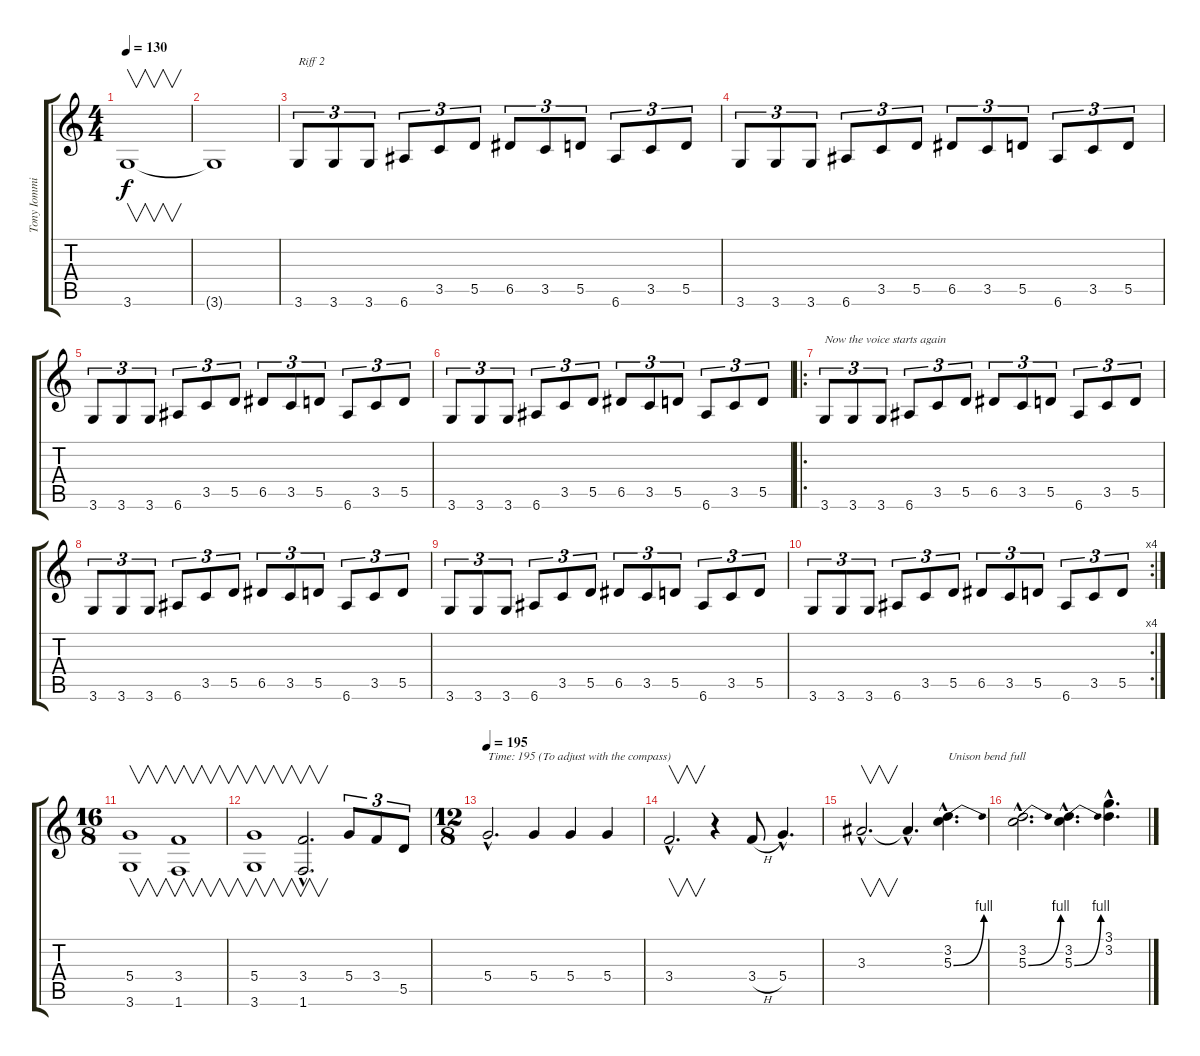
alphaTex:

\track ("Tony Iommi" "Tony Iommi") {instrument distortionguitar}
\staff {score tabs}
\tuning (E4 B3 G3 D3 A2 E2) {hide}
\ts (4 4)
\tempo 130
\clef g2
\ks c
3.6.1{v dy f} |
3.6{t}.1 |
3.6.8{tu (3 2) txt "Riff 2"} 3.6.8{tu (3 2)} 3.6.8{tu (3 2)} 6.6.8{tu (3 2)} 3.5.8{tu (3 2)} 5.5.8{tu (3 2)} 6.5.8{tu (3 2)} 3.5.8{tu (3 2)} 5.5.8{tu (3 2)} 6.6.8{tu (3 2)} 3.5.8{tu (3 2)} 5.5.8{tu (3 2)} |
3.6.8{tu (3 2)} 3.6.8{tu (3 2)} 3.6.8{tu (3 2)} 6.6.8{tu (3 2)} 3.5.8{tu (3 2)} 5.5.8{tu (3 2)} 6.5.8{tu (3 2)} 3.5.8{tu (3 2)} 5.5.8{tu (3 2)} 6.6.8{tu (3 2)} 3.5.8{tu (3 2)} 5.5.8{tu (3 2)} |
3.6.8{tu (3 2)} 3.6.8{tu (3 2)} 3.6.8{tu (3 2)} 6.6.8{tu (3 2)} 3.5.8{tu (3 2)} 5.5.8{tu (3 2)} 6.5.8{tu (3 2)} 3.5.8{tu (3 2)} 5.5.8{tu (3 2)} 6.6.8{tu (3 2)} 3.5.8{tu (3 2)} 5.5.8{tu (3 2)} |
3.6.8{tu (3 2)} 3.6.8{tu (3 2)} 3.6.8{tu (3 2)} 6.6.8{tu (3 2)} 3.5.8{tu (3 2)} 5.5.8{tu (3 2)} 6.5.8{tu (3 2)} 3.5.8{tu (3 2)} 5.5.8{tu (3 2)} 6.6.8{tu (3 2)} 3.5.8{tu (3 2)} 5.5.8{tu (3 2)} |
\ro
3.6.8{tu (3 2) txt "Now the voice starts again"} 3.6.8{tu (3 2)} 3.6.8{tu (3 2)} 6.6.8{tu (3 2)} 3.5.8{tu (3 2)} 5.5.8{tu (3 2)} 6.5.8{tu (3 2)} 3.5.8{tu (3 2)} 5.5.8{tu (3 2)} 6.6.8{tu (3 2)} 3.5.8{tu (3 2)} 5.5.8{tu (3 2)} |
3.6.8{tu (3 2)} 3.6.8{tu (3 2)} 3.6.8{tu (3 2)} 6.6.8{tu (3 2)} 3.5.8{tu (3 2)} 5.5.8{tu (3 2)} 6.5.8{tu (3 2)} 3.5.8{tu (3 2)} 5.5.8{tu (3 2)} 6.6.8{tu (3 2)} 3.5.8{tu (3 2)} 5.5.8{tu (3 2)} |
3.6.8{tu (3 2)} 3.6.8{tu (3 2)} 3.6.8{tu (3 2)} 6.6.8{tu (3 2)} 3.5.8{tu (3 2)} 5.5.8{tu (3 2)} 6.5.8{tu (3 2)} 3.5.8{tu (3 2)} 5.5.8{tu (3 2)} 6.6.8{tu (3 2)} 3.5.8{tu (3 2)} 5.5.8{tu (3 2)} |
\rc 4
3.6.8{tu (3 2)} 3.6.8{tu (3 2)} 3.6.8{tu (3 2)} 6.6.8{tu (3 2)} 3.5.8{tu (3 2)} 5.5.8{tu (3 2)} 6.5.8{tu (3 2)} 3.5.8{tu (3 2)} 5.5.8{tu (3 2)} 6.6.8{tu (3 2)} 3.5.8{tu (3 2)} 5.5.8{tu (3 2)} |
\ts (16 8)
(5.4 3.6).1{v} (3.4 1.6).1{v} |
(5.4 3.6).1{v} (3.4{hac} 1.6{hac}).2{v d} 5.4.8{tu (3 2)} 3.4.8{tu (3 2)} 5.5.8{tu (3 2)} |
\ts (12 8)
\tempo 195
5.4{hac}.2{d txt "Time: 195 (To adjust with the compass)"} 5.4.4 5.4.4 5.4.4 |
3.4{hac}.2{v d} r.4 3.4{h}.8 5.4{hac}.4{d} |
3.3{hac}.2{v d} 3.3{hac t}.4{d} (3.2{hac} 5.3{be (bend 0 0 60 4) hac}).4{d txt "Unison bend full"} |
(3.2{hac} 5.3{be (bend 0 0 60 4) hac}).2{d} (3.2{hac} 5.3{be (bend 0 0 60 4) hac}).4{d} (3.1{hac} 3.2{hac}).4{d}
